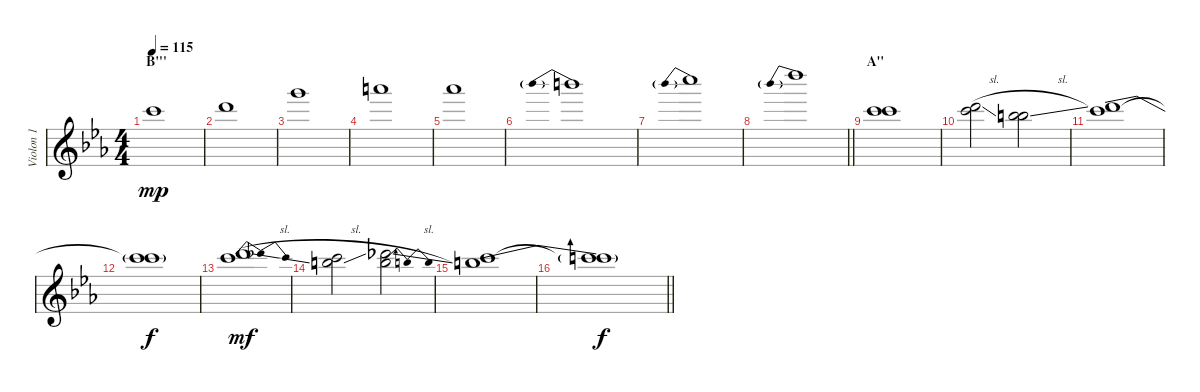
\track ("Violon 1" "Violon 1") {instrument stringensemble1}
\staff {score}
\tuning (E4 B3 G3 D3 A2 E2) {hide}
\ts (4 4)
\section ("" "B'''")
\tempo 115
\clef g2
\ks cminor
20.1.1{dy mp} |
22.1.1 |
27.1.1 |
29.1.1 |
28.1.1 |
30.1{be (prebend 0 2 60 2)}.1 |
30.1{be (prebend 0 4 60 4)}.1 |
\barLineRight lightlight
30.1{be (prebend 0 8 60 8)}.1 |
\section ("" "A''")
(20.1 25.2).1{volume 12} |
(20.1 27.2{sl}).2 (19.1 24.2{sl}).2 |
(20.1 25.2{be (custom 0 4 20 3 39 2 51 1 60 0)}).1 |
(20.1{t} 25.2{t}).1{dy f} |
(20.1{be (bendrelease 0 0 30 2 30 2 60 0)} 27.2{sl}).1{dy mf} |
(20.1 24.2{sl}).2 (19.1{be (bendrelease 0 0 30 1 30 1 60 0)} 26.2{sl}).2 |
(20.1 24.2{be (bend 0 0 60 3)}).1 |
\barLineRight lightlight
(20.1{t} 24.2{t}).1{dy f}
